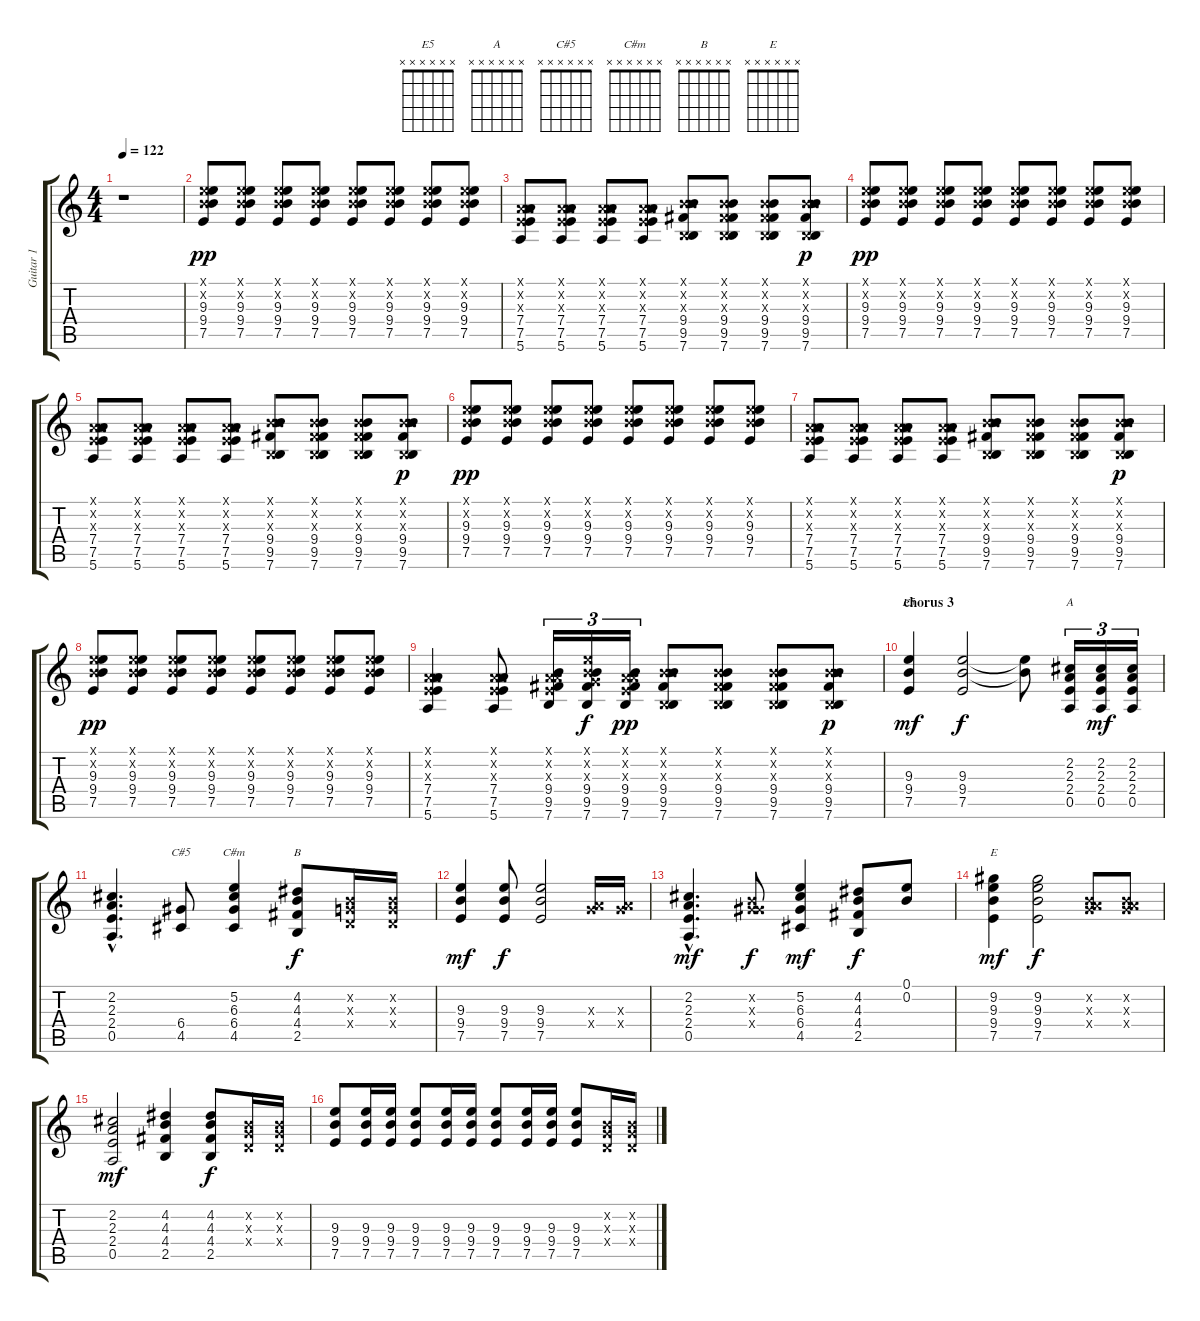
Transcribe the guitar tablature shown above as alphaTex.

\track ("Guitar 1" "Guitar 1") {instrument electricguitarclean}
\staff {score tabs}
\tuning (E4 B3 G3 D3 A2 E2) {hide}
\chord ("E5" x x x x x x) {firstfret 0}
\chord ("A" x x x x x x) {firstfret 0}
\chord ("C#5" x x x x x x) {firstfret 0}
\chord ("C#m" x x x x x x) {firstfret 0}
\chord ("B" x x x x x x) {firstfret 0}
\chord ("E" x x x x x x) {firstfret 0}
\ts (4 4)
\tempo 122
\clef g2
\ks c
r.1{dy f volume 5} |
(0.1{x} 0.2{x} 9.3 9.4 7.5).8{dy pp} (0.1{x} 0.2{x} 9.3 9.4 7.5).8 (0.1{x} 0.2{x} 9.3 9.4 7.5).8 (0.1{x} 0.2{x} 9.3 9.4 7.5).8 (0.1{x} 0.2{x} 9.3 9.4 7.5).8 (0.1{x} 0.2{x} 9.3 9.4 7.5).8 (0.1{x} 0.2{x} 9.3 9.4 7.5).8 (0.1{x} 0.2{x} 9.3 9.4 7.5).8 |
(-7.1{x} -7.2{x} 2.3{x} 7.4 7.5 5.6).8 (-7.1{x} -7.2{x} 2.3{x} 7.4 7.5 5.6).8 (-7.1{x} -7.2{x} 2.3{x} 7.4 7.5 5.6).8 (-12.1{x} -2.2{x} 2.3{x} 7.4 7.5 5.6).8 (-5.1{x} 0.2{x} -8.3{x} 9.4 9.5 7.6).8 (-10.1{x} 0.2{x} -8.3{x} 9.4 9.5 7.6).8 (-10.1{x} 0.2{x} -8.3{x} 9.4 9.5 7.6).8 (-5.1{x} 0.2{x} -8.3{x} 9.4 9.5 7.6).8{dy p} |
(0.1{x} 0.2{x} 9.3 9.4 7.5).8{dy pp volume 7} (0.1{x} 0.2{x} 9.3 9.4 7.5).8 (0.1{x} 0.2{x} 9.3 9.4 7.5).8 (0.1{x} 0.2{x} 9.3 9.4 7.5).8 (0.1{x} 0.2{x} 9.3 9.4 7.5).8 (0.1{x} 0.2{x} 9.3 9.4 7.5).8 (0.1{x} 0.2{x} 9.3 9.4 7.5).8 (0.1{x} 0.2{x} 9.3 9.4 7.5).8 |
(-7.1{x} -7.2{x} 2.3{x} 7.4 7.5 5.6).8 (-7.1{x} -7.2{x} 2.3{x} 7.4 7.5 5.6).8 (-7.1{x} -7.2{x} 2.3{x} 7.4 7.5 5.6).8 (-12.1{x} -2.2{x} 2.3{x} 7.4 7.5 5.6).8 (-5.1{x} 0.2{x} -8.3{x} 9.4 9.5 7.6).8 (-10.1{x} 0.2{x} -8.3{x} 9.4 9.5 7.6).8 (-10.1{x} 0.2{x} -8.3{x} 9.4 9.5 7.6).8 (-5.1{x} 0.2{x} -8.3{x} 9.4 9.5 7.6).8{dy p} |
(0.1{x} 0.2{x} 9.3 9.4 7.5).8{dy pp volume 9} (0.1{x} 0.2{x} 9.3 9.4 7.5).8 (0.1{x} 0.2{x} 9.3 9.4 7.5).8 (0.1{x} 0.2{x} 9.3 9.4 7.5).8 (0.1{x} 0.2{x} 9.3 9.4 7.5).8 (0.1{x} 0.2{x} 9.3 9.4 7.5).8 (0.1{x} 0.2{x} 9.3 9.4 7.5).8 (0.1{x} 0.2{x} 9.3 9.4 7.5).8 |
(-7.1{x} -7.2{x} 2.3{x} 7.4 7.5 5.6).8 (-7.1{x} -7.2{x} 2.3{x} 7.4 7.5 5.6).8 (-7.1{x} -7.2{x} 2.3{x} 7.4 7.5 5.6).8 (-12.1{x} -2.2{x} 2.3{x} 7.4 7.5 5.6).8 (-5.1{x} 0.2{x} -8.3{x} 9.4 9.5 7.6).8 (-10.1{x} 0.2{x} -8.3{x} 9.4 9.5 7.6).8 (-10.1{x} 0.2{x} -8.3{x} 9.4 9.5 7.6).8 (-5.1{x} 0.2{x} -8.3{x} 9.4 9.5 7.6).8{dy p} |
(0.1{x} 0.2{x} 9.3 9.4 7.5).8{dy pp volume 11} (0.1{x} 0.2{x} 9.3 9.4 7.5).8 (0.1{x} 0.2{x} 9.3 9.4 7.5).8 (0.1{x} 0.2{x} 9.3 9.4 7.5).8 (0.1{x} 0.2{x} 9.3 9.4 7.5).8 (0.1{x} 0.2{x} 9.3 9.4 7.5).8 (0.1{x} 0.2{x} 9.3 9.4 7.5).8 (0.1{x} 0.2{x} 9.3 9.4 7.5).8 |
(-7.1{x} -7.2{x} 2.3{x} 7.4 7.5 5.6).4 (-7.1{x} -7.2{x} 2.3{x} 7.4 7.5 5.6).8 (-7.1{x} -7.2{x} 2.3{x} 9.4 9.5 7.6).16{tu (3 2)} (0.1{x} 0.2{x} 0.3{x} 9.4 9.5 7.6).16{tu (3 2) dy f} (-12.1{x} -2.2{x} 2.3{x} 9.4 9.5 7.6).16{tu (3 2) dy pp} (-5.1{x} 0.2{x} -8.3{x} 9.4 9.5 7.6).8 (-10.1{x} 0.2{x} -8.3{x} 9.4 9.5 7.6).8 (-10.1{x} 0.2{x} -8.3{x} 9.4 9.5 7.6).8 (-5.1{x} 0.2{x} -8.3{x} 9.4 9.5 7.6).8{dy p} |
\section ("" "chorus 3")
(9.3 9.4 7.5).4{ch "E5" dy mf instrument electricguitarclean} (9.3 9.4 7.5).2{dy f} (9.3{t} 9.4{t}).8 (2.2 2.3 2.4 0.5).16{tu (3 2) ch "A"} (2.2 2.3 2.4 0.5).16{tu (3 2) dy mf} (2.2 2.3 2.4 0.5).16{tu (3 2)} |
(2.2{hac} 2.3{hac} 2.4{hac} 0.5{hac}).4{d} (6.4 4.5).8{ch "C#5"} (5.2 6.3 6.4 4.5).4{ch "C#m"} (4.2 4.3 4.4 2.5).8{ch "B" dy f} (0.2{x} 0.3{x} 0.4{x}).16 (0.2{x} 0.3{x} 0.4{x}).16 |
(9.3 9.4 7.5).4{dy mf} (9.3 9.4 7.5).8{dy f} (9.3 9.4 7.5).2 (0.3{x} 7.4{x}).16 (0.3{x} 7.4{x}).16 |
(2.2{hac} 2.3{hac} 2.4{hac} 0.5{hac}).4{d dy mf} (0.2{x} 0.3{x} 6.4{x}).8{dy f} (5.2 6.3 6.4 4.5).4{dy mf} (4.2 4.3 4.4 2.5).8{dy f} (0.1 0.2).8 |
(9.2 9.3 9.4 7.5).4{ch "E" dy mf} (9.2 9.3 9.4 7.5).2{dy f} (0.2{x} 0.3{x} 7.4{x}).8 (0.2{x} 0.3{x} 7.4{x}).8 |
(2.2 2.3 2.4 0.5).2{dy mf} (4.2 4.3 4.4 2.5).4 (4.2 4.3 4.4 2.5).8{dy f} (0.2{x} 0.3{x} 0.4{x}).16 (0.2{x} 0.3{x} 0.4{x}).16 |
(9.3 9.4 7.5).8 (9.3 9.4 7.5).16 (9.3 9.4 7.5).16 (9.3 9.4 7.5).8 (9.3 9.4 7.5).16 (9.3 9.4 7.5).16 (9.3 9.4 7.5).8 (9.3 9.4 7.5).16 (9.3 9.4 7.5).16 (9.3 9.4 7.5).8 (0.2{x} 0.3{x} 0.4{x}).16 (0.2{x} 0.3{x} 0.4{x}).16
